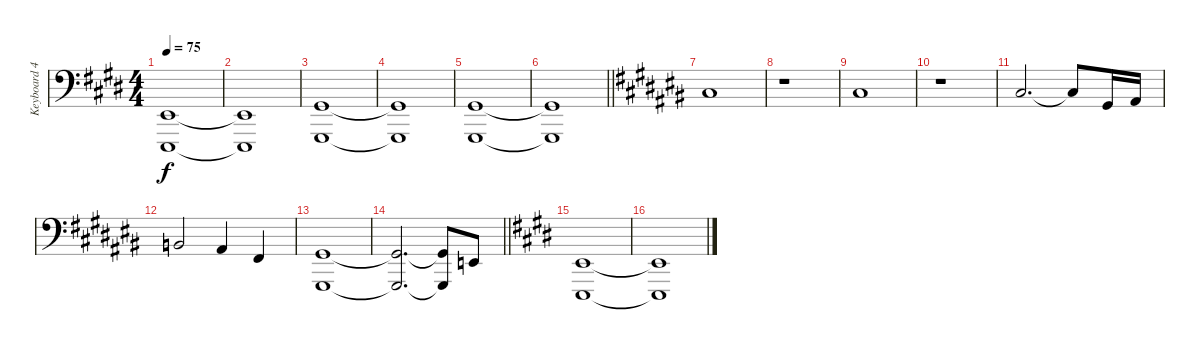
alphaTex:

\track ("Keyboard 4" "Keyboard 4") {instrument stringensemble1}
\staff {score}
\tuning (E3 B2 G2 D2 A1 E1 B0) {hide}
\ts (4 4)
\tempo 75
\clef f4
\ks e
(2.4 0.6).1{dy f} |
(2.4{t} 0.6{t}).1 |
(1.3 4.6).1 |
(1.3{t} 4.6{t}).1 |
(1.3 4.6).1 |
\barLineRight lightlight
(1.3{t} 4.6{t}).1 |
\ks c#
2.2.1 |
r.1 |
2.2.1 |
r.1 |
2.2.2{d} 2.2{t}.8 1.3.16 3.3.16 |
0.2.2 3.3.4 4.4.4 |
(1.3 4.6).1 |
\barLineRight lightlight
(1.3{t} 4.6{t}).2{d} (1.3{t} 4.6{t}).8 2.4.8 |
\ks e
(2.4 0.6).1 |
(2.4{t} 0.6{t}).1
